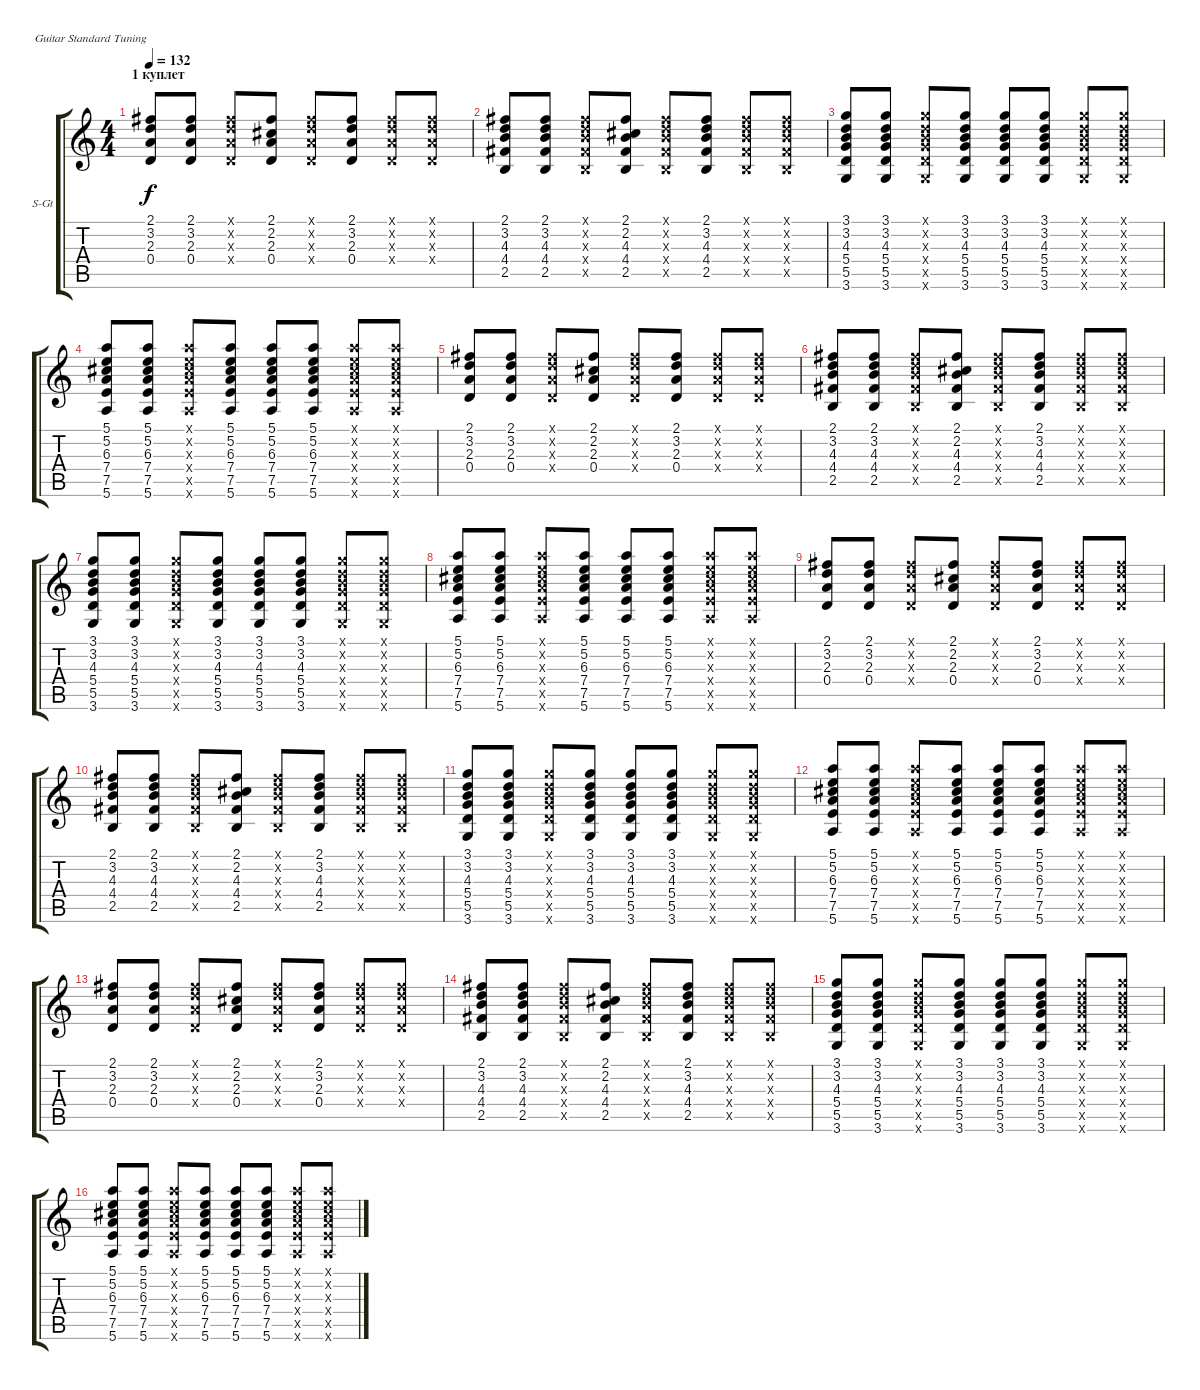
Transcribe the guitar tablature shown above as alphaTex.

\defaultSystemsLayout 4
\bracketExtendMode groupsimilarinstruments
\firstSystemTrackNameOrientation horizontal
\otherSystemsTrackNameOrientation horizontal
\track ("Steel Guitar" "S-Gt") {instrument acousticguitarsteel}
\staff {score tabs}
\tuning (E4 B3 G3 D3 A2 E2)
\ts (4 4)
\section ("" "1 куплет")
\tempo 132
\clef g2
\ks c
(0.4 2.3 2.1 3.2).8{dy f} (0.4 2.1 2.3 3.2).8 (0.4{x} 2.3{x} 2.1{x} 3.2{x}).8 (0.4 2.3 2.2 2.1).8 (0.4{x} 2.3{x} 2.1{x} 3.2{x}).8 (0.4 2.1 2.3 3.2).8 (0.4{x} 2.3{x} 2.1{x} 3.2{x}).8 (0.4{x} 2.3{x} 2.1{x} 3.2{x}).8 |
(2.5 2.1 3.2 4.3 4.4).8 (2.5 2.1 3.2 4.3 4.4).8 (2.5{x} 2.1{x} 3.2{x} 4.3{x} 4.4{x}).8 (2.5 2.1 2.2 4.3 4.4).8 (2.5{x} 2.1{x} 3.2{x} 4.3{x} 4.4{x}).8 (2.5 2.1 3.2 4.3 4.4).8 (2.5{x} 2.1{x} 3.2{x} 4.3{x} 4.4{x}).8 (2.5{x} 2.1{x} 3.2{x} 4.3{x} 4.4{x}).8 |
(3.6 3.1 3.2 4.3 5.4 5.5).8 (3.6 3.1 3.2 4.3 5.4 5.5).8 (3.6{x} 3.1{x} 3.2{x} 4.3{x} 5.4{x} 5.5{x}).8 (3.6 3.1 3.2 4.3 5.4 5.5).8 (3.6 3.1 3.2 4.3 5.4 5.5).8 (3.6 3.1 3.2 4.3 5.4 5.5).8 (3.6{x} 3.1{x} 3.2{x} 4.3{x} 5.4{x} 5.5{x}).8 (3.6{x} 3.1{x} 3.2{x} 4.3{x} 5.4{x} 5.5{x}).8 |
(5.6 5.1 5.2 6.3 7.4 7.5).8 (5.6 5.1 5.2 6.3 7.4 7.5).8 (5.6{x} 5.1{x} 5.2{x} 6.3{x} 7.4{x} 7.5{x}).8 (5.6 5.1 7.4 7.5 5.2 6.3).8 (5.6 5.1 5.2 6.3 7.4 7.5).8 (5.6 5.1 5.2 6.3 7.4 7.5).8 (5.6{x} 5.1{x} 5.2{x} 6.3{x} 7.4{x} 7.5{x}).8 (5.6{x} 5.1{x} 7.4{x} 7.5{x} 5.2{x} 6.3{x}).8 |
(0.4 2.3 2.1 3.2).8 (0.4 2.1 2.3 3.2).8 (0.4{x} 2.3{x} 2.1{x} 3.2{x}).8 (0.4 2.3 2.2 2.1).8 (0.4{x} 2.3{x} 2.1{x} 3.2{x}).8 (0.4 2.1 2.3 3.2).8 (0.4{x} 2.3{x} 2.1{x} 3.2{x}).8 (0.4{x} 2.3{x} 2.1{x} 3.2{x}).8 |
(2.5 2.1 3.2 4.3 4.4).8 (2.5 2.1 3.2 4.3 4.4).8 (2.5{x} 2.1{x} 3.2{x} 4.3{x} 4.4{x}).8 (2.5 2.1 2.2 4.3 4.4).8 (2.5{x} 2.1{x} 3.2{x} 4.3{x} 4.4{x}).8 (2.5 2.1 3.2 4.3 4.4).8 (2.5{x} 2.1{x} 3.2{x} 4.3{x} 4.4{x}).8 (2.5{x} 2.1{x} 3.2{x} 4.3{x} 4.4{x}).8 |
(3.6 3.1 3.2 4.3 5.4 5.5).8 (3.6 3.1 3.2 4.3 5.4 5.5).8 (3.6{x} 3.1{x} 3.2{x} 4.3{x} 5.4{x} 5.5{x}).8 (3.6 3.1 3.2 4.3 5.4 5.5).8 (3.6 3.1 3.2 4.3 5.4 5.5).8 (3.6 3.1 3.2 4.3 5.4 5.5).8 (3.6{x} 3.1{x} 3.2{x} 4.3{x} 5.4{x} 5.5{x}).8 (3.6{x} 3.1{x} 3.2{x} 4.3{x} 5.4{x} 5.5{x}).8 |
(5.6 5.1 5.2 6.3 7.4 7.5).8 (5.6 5.1 5.2 6.3 7.4 7.5).8 (5.6{x} 5.1{x} 5.2{x} 6.3{x} 7.4{x} 7.5{x}).8 (5.6 5.1 7.4 7.5 5.2 6.3).8 (5.6 5.1 5.2 6.3 7.4 7.5).8 (5.6 5.1 5.2 6.3 7.4 7.5).8 (5.6{x} 5.1{x} 5.2{x} 6.3{x} 7.4{x} 7.5{x}).8 (5.6{x} 5.1{x} 7.4{x} 7.5{x} 5.2{x} 6.3{x}).8 |
(0.4 2.3 2.1 3.2).8 (0.4 2.1 2.3 3.2).8 (0.4{x} 2.3{x} 2.1{x} 3.2{x}).8 (0.4 2.3 2.2 2.1).8 (0.4{x} 2.3{x} 2.1{x} 3.2{x}).8 (0.4 2.1 2.3 3.2).8 (0.4{x} 2.3{x} 2.1{x} 3.2{x}).8 (0.4{x} 2.3{x} 2.1{x} 3.2{x}).8 |
(2.5 2.1 3.2 4.3 4.4).8 (2.5 2.1 3.2 4.3 4.4).8 (2.5{x} 2.1{x} 3.2{x} 4.3{x} 4.4{x}).8 (2.5 2.1 2.2 4.3 4.4).8 (2.5{x} 2.1{x} 3.2{x} 4.3{x} 4.4{x}).8 (2.5 2.1 3.2 4.3 4.4).8 (2.5{x} 2.1{x} 3.2{x} 4.3{x} 4.4{x}).8 (2.5{x} 2.1{x} 3.2{x} 4.3{x} 4.4{x}).8 |
(3.6 3.1 3.2 4.3 5.4 5.5).8 (3.6 3.1 3.2 4.3 5.4 5.5).8 (3.6{x} 3.1{x} 3.2{x} 4.3{x} 5.4{x} 5.5{x}).8 (3.6 3.1 3.2 4.3 5.4 5.5).8 (3.6 3.1 3.2 4.3 5.4 5.5).8 (3.6 3.1 3.2 4.3 5.4 5.5).8 (3.6{x} 3.1{x} 3.2{x} 4.3{x} 5.4{x} 5.5{x}).8 (3.6{x} 3.1{x} 3.2{x} 4.3{x} 5.4{x} 5.5{x}).8 |
(5.6 5.1 5.2 6.3 7.4 7.5).8 (5.6 5.1 5.2 6.3 7.4 7.5).8 (5.6{x} 5.1{x} 5.2{x} 6.3{x} 7.4{x} 7.5{x}).8 (5.6 5.1 7.4 7.5 5.2 6.3).8 (5.6 5.1 5.2 6.3 7.4 7.5).8 (5.6 5.1 5.2 6.3 7.4 7.5).8 (5.6{x} 5.1{x} 5.2{x} 6.3{x} 7.4{x} 7.5{x}).8 (5.6{x} 5.1{x} 7.4{x} 7.5{x} 5.2{x} 6.3{x}).8 |
(0.4 2.3 2.1 3.2).8 (0.4 2.1 2.3 3.2).8 (0.4{x} 2.3{x} 2.1{x} 3.2{x}).8 (0.4 2.3 2.2 2.1).8 (0.4{x} 2.3{x} 2.1{x} 3.2{x}).8 (0.4 2.1 2.3 3.2).8 (0.4{x} 2.3{x} 2.1{x} 3.2{x}).8 (0.4{x} 2.3{x} 2.1{x} 3.2{x}).8 |
(2.5 2.1 3.2 4.3 4.4).8 (2.5 2.1 3.2 4.3 4.4).8 (2.5{x} 2.1{x} 3.2{x} 4.3{x} 4.4{x}).8 (2.5 2.1 2.2 4.3 4.4).8 (2.5{x} 2.1{x} 3.2{x} 4.3{x} 4.4{x}).8 (2.5 2.1 3.2 4.3 4.4).8 (2.5{x} 2.1{x} 3.2{x} 4.3{x} 4.4{x}).8 (2.5{x} 2.1{x} 3.2{x} 4.3{x} 4.4{x}).8 |
(3.6 3.1 3.2 4.3 5.4 5.5).8 (3.6 3.1 3.2 4.3 5.4 5.5).8 (3.6{x} 3.1{x} 3.2{x} 4.3{x} 5.4{x} 5.5{x}).8 (3.6 3.1 3.2 4.3 5.4 5.5).8 (3.6 3.1 3.2 4.3 5.4 5.5).8 (3.6 3.1 3.2 4.3 5.4 5.5).8 (3.6{x} 3.1{x} 3.2{x} 4.3{x} 5.4{x} 5.5{x}).8 (3.6{x} 3.1{x} 3.2{x} 4.3{x} 5.4{x} 5.5{x}).8 |
(5.6 5.1 5.2 6.3 7.4 7.5).8 (5.6 5.1 5.2 6.3 7.4 7.5).8 (5.6{x} 5.1{x} 5.2{x} 6.3{x} 7.4{x} 7.5{x}).8 (5.6 5.1 7.4 7.5 5.2 6.3).8 (5.6 5.1 5.2 6.3 7.4 7.5).8 (5.6 5.1 5.2 6.3 7.4 7.5).8 (5.6{x} 5.1{x} 5.2{x} 6.3{x} 7.4{x} 7.5{x}).8 (5.6{x} 5.1{x} 7.4{x} 7.5{x} 5.2{x} 6.3{x}).8
